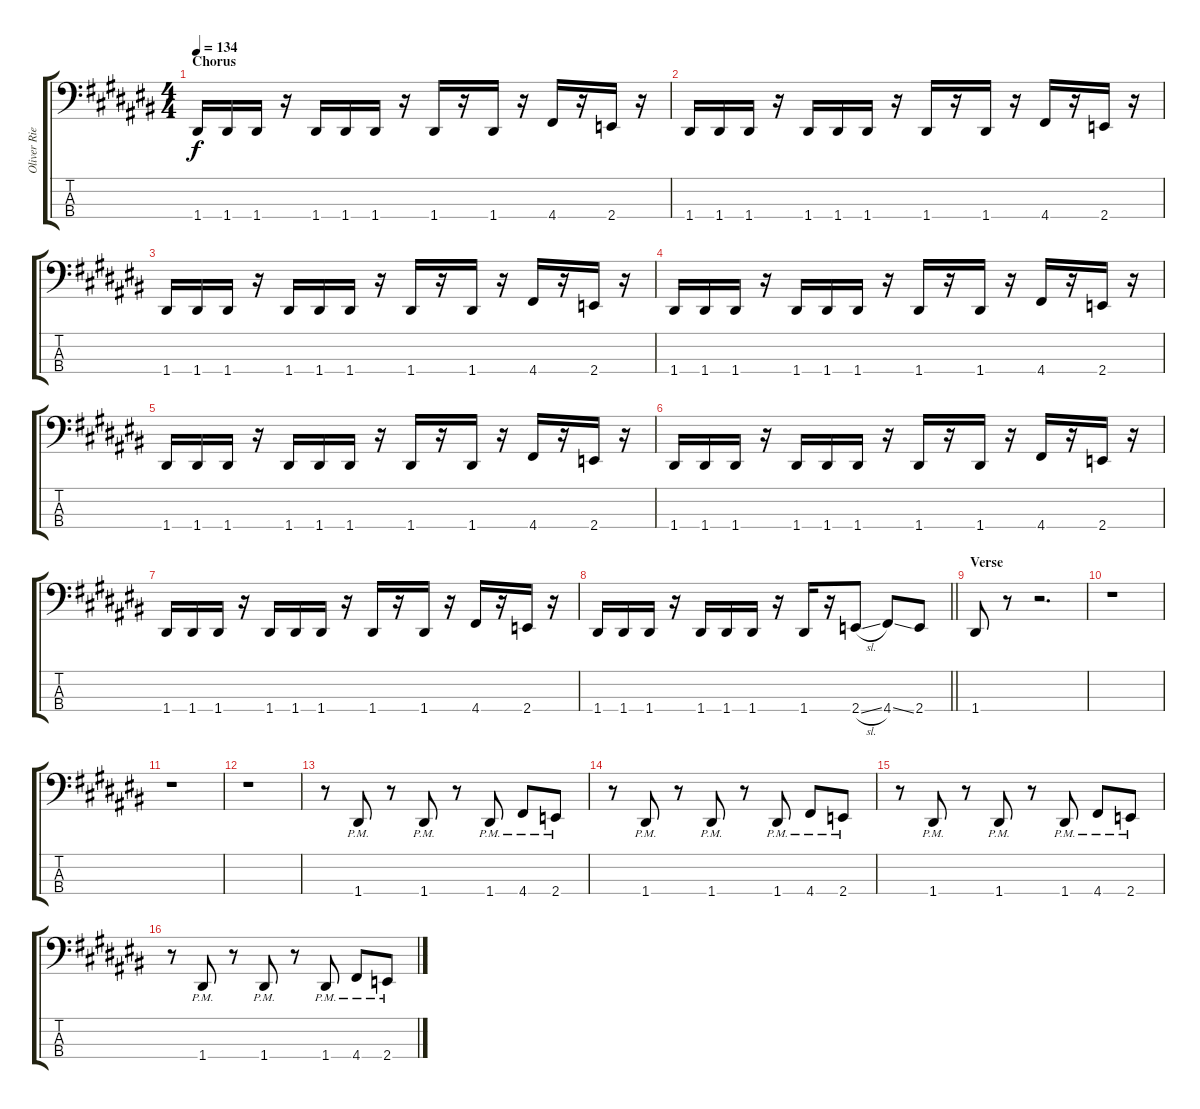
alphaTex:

\track ("Oliver Riedel - Bass" "Oliver Rie") {instrument electricbassfinger}
\staff {score tabs}
\tuning (G2 D2 A1 D1) {hide}
\ts (4 4)
\section ("" "Chorus")
\tempo 134
\clef f4
\ks c#
1.4.16{dy f} 1.4.16 1.4.16 r.16 1.4.16 1.4.16 1.4.16 r.16 1.4.16 r.16 1.4.16 r.16 4.4.16 r.16 2.4.16 r.16 |
1.4.16 1.4.16 1.4.16 r.16 1.4.16 1.4.16 1.4.16 r.16 1.4.16 r.16 1.4.16 r.16 4.4.16 r.16 2.4.16 r.16 |
1.4.16 1.4.16 1.4.16 r.16 1.4.16 1.4.16 1.4.16 r.16 1.4.16 r.16 1.4.16 r.16 4.4.16 r.16 2.4.16 r.16 |
1.4.16 1.4.16 1.4.16 r.16 1.4.16 1.4.16 1.4.16 r.16 1.4.16 r.16 1.4.16 r.16 4.4.16 r.16 2.4.16 r.16 |
1.4.16 1.4.16 1.4.16 r.16 1.4.16 1.4.16 1.4.16 r.16 1.4.16 r.16 1.4.16 r.16 4.4.16 r.16 2.4.16 r.16 |
1.4.16 1.4.16 1.4.16 r.16 1.4.16 1.4.16 1.4.16 r.16 1.4.16 r.16 1.4.16 r.16 4.4.16 r.16 2.4.16 r.16 |
1.4.16 1.4.16 1.4.16 r.16 1.4.16 1.4.16 1.4.16 r.16 1.4.16 r.16 1.4.16 r.16 4.4.16 r.16 2.4.16 r.16 |
\barLineRight lightlight
1.4.16 1.4.16 1.4.16 r.16 1.4.16 1.4.16 1.4.16 r.16 1.4.16 r.16 2.4{sl}.8 4.4{ss}.8 2.4.8 |
\section ("" "Verse")
1.4.8 r.8 r.2{d} |
r.1 |
r.1 |
r.1 |
r.8 1.4{pm}.8 r.8 1.4{pm}.8 r.8 1.4{pm}.8 4.4{pm}.8 2.4{pm}.8 |
r.8 1.4{pm}.8 r.8 1.4{pm}.8 r.8 1.4{pm}.8 4.4{pm}.8 2.4{pm}.8 |
r.8 1.4{pm}.8 r.8 1.4{pm}.8 r.8 1.4{pm}.8 4.4{pm}.8 2.4{pm}.8 |
r.8 1.4{pm}.8 r.8 1.4{pm}.8 r.8 1.4{pm}.8 4.4{pm}.8 2.4{pm}.8
